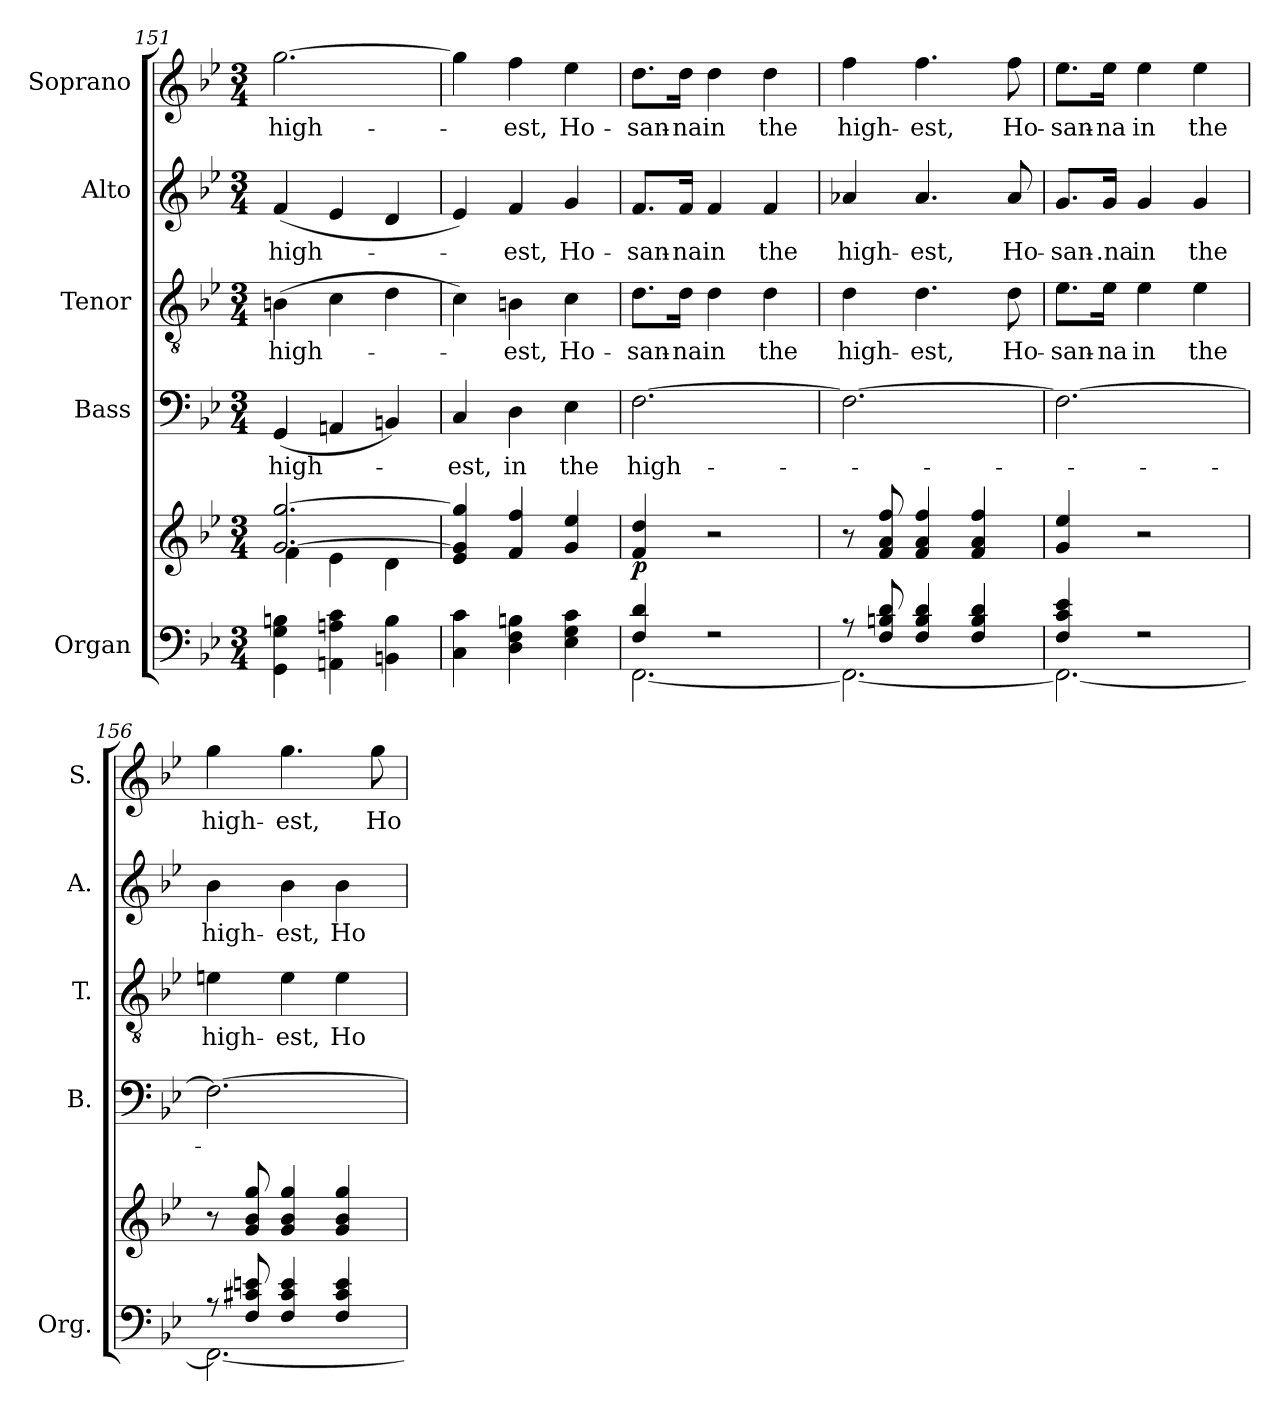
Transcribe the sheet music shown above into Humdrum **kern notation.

**kern	**kern	**dynam	**kern	**text	**kern	**text	**kern	**text	**kern	**text
*part5	*part5	*part5	*part4	*part4	*part3	*part3	*part2	*part2	*part1	*part1
*staff6	*staff5	*staff5/6	*staff4	*staff4	*staff3	*staff3	*staff2	*staff2	*staff1	*staff1
*I"Organ	*	*	*I"Bass	*	*I"Tenor	*	*I"Alto	*	*I"Soprano	*
*I'Org.	*	*	*I'B.	*	*I'T.	*	*I'A.	*	*I'S.	*
*clefF4	*clefG2	*	*clefF4	*	*clefGv2	*	*clefG2	*	*clefG2	*
*	*	*	*	*	*ITrd7c12	*	*	*	*	*
*k[b-e-]	*k[b-e-]	*	*k[b-e-]	*	*k[b-e-]	*	*k[b-e-]	*	*k[b-e-]	*
*B-:	*B-:	*	*B-:	*	*B-:	*	*B-:	*	*B-:	*
*M3/4	*M3/4	*	*M3/4	*	*M3/4	*	*M3/4	*	*M3/4	*
=151	=151	=151	=151	=151	=151	=151	=151	=151	=151	=151
*	*^	*	*	*	*	*	*	*	*	*
!	!	!	!	!	!LO:LY:b:color=#000000	!	!	!	!	!	!
!	!	!	!	!	!	!	!LO:LY:b:color=#000000	!	!	!	!
!	!	!	!	!	!	!	!	!	!LO:LY:b:color=#000000	!	!
!	!	!	!	!	!	!	!	!	!	!	!LO:LY:b:color=#000000
4GGi\ 4Gi 4Bni	[>2.gi/ [>2.ggi	4fi\	.	(4GGi/	high-	(4BBni\	high-	(4fi/	high-	[>2.ggi\	high-
4AAni\ 4Ani 4ci	.	4e-i\	.	4AAni/	.	4Ci\	.	4e-i/	.	.	.
4BBni\ 4Bi	.	4di\	.	4BBni/)	.	4Di\	.	4di/	.	.	.
*	*v	*v	*	*	*	*	*	*	*	*	*
=152	=152	=152	=152	=152	=152	=152	=152	=152	=152	=152
*	*^	*	*	*	*	*	*	*	*	*
!	!	!	!	!	!LO:LY:b:color=#000000	!	!	!	!	!	!
*	*v	*v	*	*	*	*	*	*	*	*	*
4Ci\ 4ci	4e-i/ 4gi] 4ggi]	.	4Ci/	-est,	4Ci\)	.	4e-i/)	.	4ggi\]	.
!	!	!	!	!LO:LY:b:color=#000000	!	!	!	!	!	!
!	!	!	!	!	!	!LO:LY:b:color=#000000	!	!	!	!
!	!	!	!	!	!	!	!	!LO:LY:b:color=#000000	!	!
!	!	!	!	!	!	!	!	!	!	!LO:LY:b:color=#000000
4Di\ 4Fi 4Bni	4fi/ 4ffi	.	4Di\	in	4BBni\	-est,	4fi/	-est,	4ffi\	-est,
!	!	!	!	!LO:LY:b:color=#000000	!	!	!	!	!	!
!	!	!	!	!	!	!LO:LY:b:color=#000000	!	!	!	!
!	!	!	!	!	!	!	!	!LO:LY:b:color=#000000	!	!
!	!	!	!	!	!	!	!	!	!	!LO:LY:b:color=#000000
4E-i\ 4Gi 4ci	4gi/ 4ee-i	.	4E-i\	the	4Ci\	Ho-	4gi/	Ho-	4ee-i\	Ho-
!!LO:PB:g=z
=153	=153	=153	=153	=153	=153	=153	=153	=153	=153	=153
*^	*	*	*	*	*	*	*	*	*	*
!	!	!	!	!	!LO:LY:b:color=#000000	!	!	!	!	!	!
!	!	!	!	!	!	!	!LO:LY:b:color=#000000	!	!	!	!
!	!	!	!	!	!	!	!	!	!LO:LY:b:color=#000000	!	!
!	!	!	!	!	!	!	!	!	!	!	!LO:LY:b:color=#000000
4Fi/ 4di	[<2.FFi\	4fi/ 4ddi	p	[>2.Fi\	high-	8.Di\L	-san-	8.fi/L	-san-	8.ddi\L	-san-
!	!	!	!	!	!	!	!LO:LY:b:color=#000000	!	!	!	!
!	!	!	!	!	!	!	!	!	!LO:LY:b:color=#000000	!	!
!	!	!	!	!	!	!	!	!	!	!	!LO:LY:b:color=#000000
.	.	.	.	.	.	16Di\Jk	-na	16fi/Jk	-na	16ddi\Jk	-na
!	!	!	!	!	!	!	!LO:LY:b:color=#000000	!	!	!	!
!	!	!	!	!	!	!	!	!	!LO:LY:b:color=#000000	!	!
!	!	!	!	!	!	!	!	!	!	!	!LO:LY:b:color=#000000
2r	.	2r	.	.	.	4Di\	in	4fi/	in	4ddi\	in
!	!	!	!	!	!	!	!LO:LY:b:color=#000000	!	!	!	!
!	!	!	!	!	!	!	!	!	!LO:LY:b:color=#000000	!	!
!	!	!	!	!	!	!	!	!	!	!	!LO:LY:b:color=#000000
.	.	.	.	.	.	4Di\	the	4fi/	the	4ddi\	the
=154	=154	=154	=154	=154	=154	=154	=154	=154	=154	=154	=154
!	!	!	!	!	!	!	!LO:LY:b:color=#000000	!	!	!	!
!	!	!	!	!	!	!	!	!	!LO:LY:b:color=#000000	!	!
!	!	!	!	!	!	!	!	!	!	!	!LO:LY:b:color=#000000
8r	2.FFi\_<	8r	.	2.Fi\_>	.	4Di\	high-	4a-Xi/	high-	4ffi\	high-
8Fi/ 8Bni 8di	.	8fi/ 8ai 8ffi	.	.	.	.	.	.	.	.	.
!	!	!	!	!	!	!	!LO:LY:b:color=#000000	!	!	!	!
!	!	!	!	!	!	!	!	!	!LO:LY:b:color=#000000	!	!
!	!	!	!	!	!	!	!	!	!	!	!LO:LY:b:color=#000000
4Fi/ 4Bi 4di	.	4fi/ 4ai 4ffi	.	.	.	4.Di\	-est,	4.a-i/	-est,	4.ffi\	-est,
4Fi/ 4Bi 4di	.	4fi/ 4ai 4ffi	.	.	.	.	.	.	.	.	.
!	!	!	!	!	!	!	!LO:LY:b:color=#000000	!	!	!	!
!	!	!	!	!	!	!	!	!	!LO:LY:b:color=#000000	!	!
!	!	!	!	!	!	!	!	!	!	!	!LO:LY:b:color=#000000
.	.	.	.	.	.	8Di\	Ho-	8a-i/	Ho-	8ffi\	Ho-
=155	=155	=155	=155	=155	=155	=155	=155	=155	=155	=155	=155
!	!	!	!	!	!	!	!LO:LY:b:color=#000000	!	!	!	!
!	!	!	!	!	!	!	!	!	!LO:LY:b:color=#000000	!	!
!	!	!	!	!	!	!	!	!	!	!	!LO:LY:b:color=#000000
4Fi/ 4ci 4e-i	2.FFi\_<	4gi/ 4ee-i	.	2.Fi\_>	.	8.E-i\L	-san-	8.gi/L	-san-	8.ee-i\L	-san-
!	!	!	!	!	!	!	!LO:LY:b:color=#000000	!	!	!	!
!	!	!	!	!	!	!	!	!	!LO:LY:b:color=#000000	!	!
!	!	!	!	!	!	!	!	!	!	!	!LO:LY:b:color=#000000
.	.	.	.	.	.	16E-i\Jk	-na	16gi/Jk	-.na	16ee-i\Jk	-na
!	!	!	!	!	!	!	!LO:LY:b:color=#000000	!	!	!	!
!	!	!	!	!	!	!	!	!	!LO:LY:b:color=#000000	!	!
!	!	!	!	!	!	!	!	!	!	!	!LO:LY:b:color=#000000
2r	.	2r	.	.	.	4E-i\	in	4gi/	in	4ee-i\	in
!	!	!	!	!	!	!	!LO:LY:b:color=#000000	!	!	!	!
!	!	!	!	!	!	!	!	!	!LO:LY:b:color=#000000	!	!
!	!	!	!	!	!	!	!	!	!	!	!LO:LY:b:color=#000000
.	.	.	.	.	.	4E-i\	the	4gi/	the	4ee-i\	the
=156	=156	=156	=156	=156	=156	=156	=156	=156	=156	=156	=156
!	!	!	!	!	!	!	!LO:LY:b:color=#000000	!	!	!	!
!	!	!	!	!	!	!	!	!	!LO:LY:b:color=#000000	!	!
!	!	!	!	!	!	!	!	!	!	!	!LO:LY:b:color=#000000
8r	2.FFi\_<	8r	.	2.Fi\_>	.	4Eni\	high-	4b-i\	high-	4ggi\	high-
8Fi/ 8c#Xi 8eni	.	8gi/ 8b-i 8ggi	.	.	.	.	.	.	.	.	.
!	!	!	!	!	!	!	!LO:LY:b:color=#000000	!	!	!	!
!	!	!	!	!	!	!	!	!	!LO:LY:b:color=#000000	!	!
!	!	!	!	!	!	!	!	!	!	!	!LO:LY:b:color=#000000
4Fi/ 4c#i 4ei	.	4gi/ 4b-i 4ggi	.	.	.	4Ei\	-est,	4b-i\	-est,	4.ggi\	-est,
!	!	!	!	!	!	!	!LO:LY:b:color=#000000	!	!	!	!
!	!	!	!	!	!	!	!	!	!LO:LY:b:color=#000000	!	!
4Fi/ 4c#i 4ei	.	4gi/ 4b-i 4ggi	.	.	.	4Ei\	Ho-	4b-i\	Ho-	.	.
!	!	!	!	!	!	!	!	!	!	!	!LO:LY:b:color=#000000
.	.	.	.	.	.	.	.	.	.	8ggi\	Ho-
*v	*v	*	*	*	*	*	*	*	*	*	*
=	=	=	=	=	=	=	=	=	=	=
*-	*-	*-	*-	*-	*-	*-	*-	*-	*-	*-
